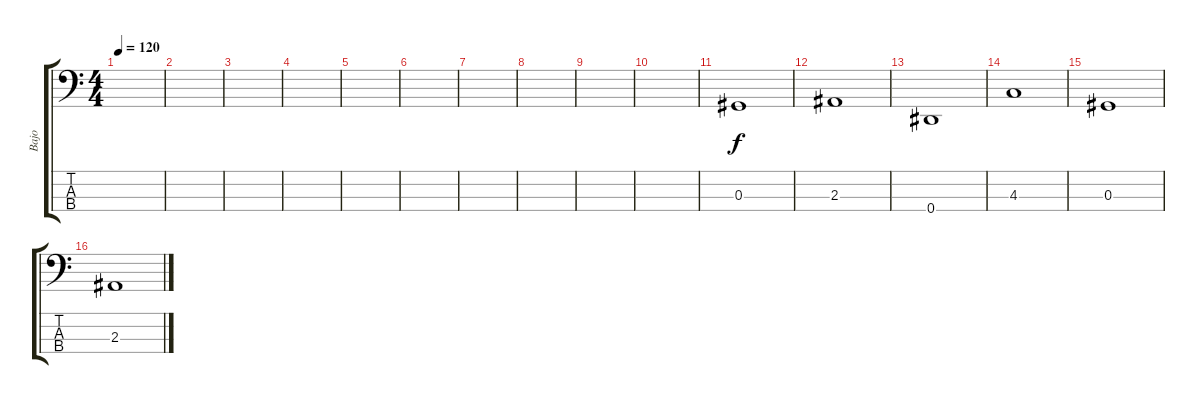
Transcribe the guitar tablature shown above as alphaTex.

\track ("Bajo" "Bajo") {instrument electricbassfinger}
\staff {score tabs}
\tuning (Gb2 Db2 Ab1 Eb1) {hide}
\ts (4 4)
\tempo 120
\clef f4
\ks c
|
|
|
|
|
|
|
|
|
|
0.3.1 |
2.3.1 |
0.4.1 |
4.3.1 |
0.3.1 |
2.3.1
